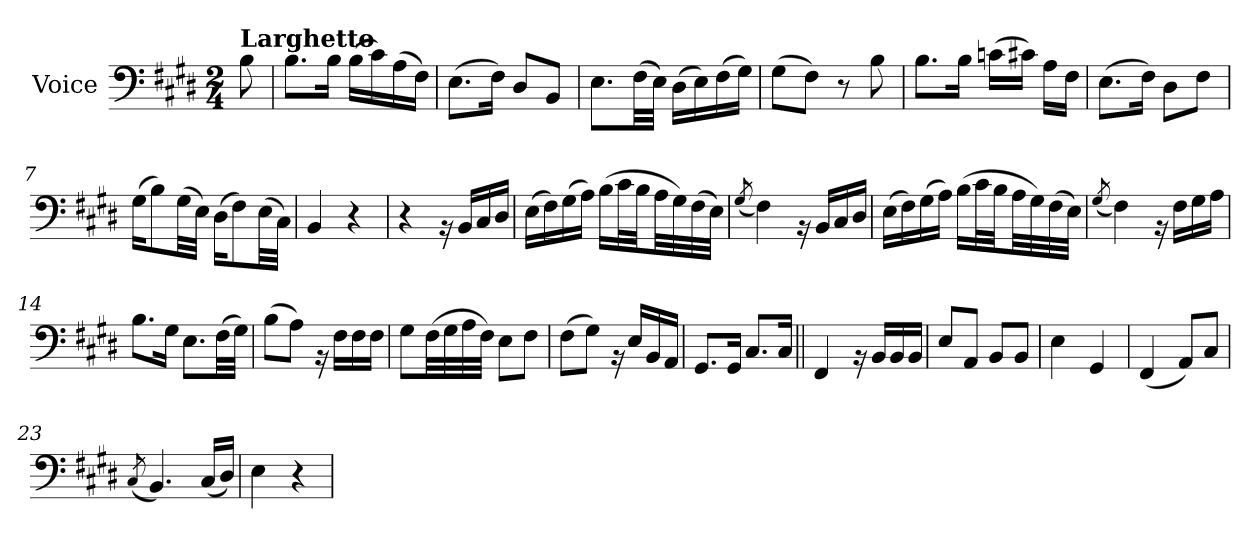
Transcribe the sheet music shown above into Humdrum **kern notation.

**kern
*part1
*staff1
*I"Voice
*clefF4
*k[f#c#g#d#]
*E:
*M2/4
=
!LO:TX:a:B:t=Larghetto
8B\
=1
8.B\L
16B\Jk
(>16B\LL
16c#\)
(>16A\
16F#\JJ)
=2
(>8.E\L
16F#\Jk)
8D#/L
8BB/J
=3
8.E\L
(>32F#\LL
32E\JJJ)
(>16D#\LL
16E\)
(>16F#\
16G#\JJ)
=4
(>8G#\L
8F#\J)
8r
8B\
!!LO:LB:g=z
=5
8.B\L
16B\Jk
(>16cni\LL
16c#\JJ)
16A\LL
16F#\JJ
=6
(>8.E\L
16F#\Jk)
8D#\L
8F#\J
=7
(>16G#\KL
8B\)
(>32G#\LL
32E\JJJ)
(>16D#\KL
8F#\)
(>32E\LL
32C#\JJJ)
=8
4BB/
4r
=9
4r
16rBB
16BB/LL
16C#/
16D#/JJ
!!LO:LB:g=z
=10
(>16E\LL
16F#\)
(>16G#\
16A\JJ)
(>16B\LL
32c#\L
32B\JJ
32A\LL
32G#\)
(>32F#\
32E\JJJ)
=11
(<8qG#/
4F#\)
16rBB
16BB/LL
16C#/
16D#/JJ
=12
(>16E\LL
16F#\)
(>16G#\
16A\JJ)
(>16B\LL
32c#\L
32B\JJ
32A\LL
32G#\)
(>32F#\
32E\JJJ)
=13
(<8qG#/
4F#\)
16rBB
16F#\LL
16G#\
16A\JJ
!!LO:LB:g=z
=14
8.B\L
16G#\Jk
8.E\L
(>32F#\LL
32G#\JJJ)
=15
(>8B\L
8A\J)
16rBB
16F#\LL
16F#\
16F#\JJ
=16
8G#\L
(>32F#\LL
32G#\
32A\
32F#\JJJ)
8E\L
8F#\J
=17
(>8F#\L
8G#\J)
16rBB
16E/LL
16BB/
16AA/JJ
=18
8.GG#/L
16GG#/Jk
8.C#/L
16C#/Jk
!!LO:LB:g=z
=19||
4FF#/
16rBB
16BB/LL
16BB/
16BB/JJ
=20
8E/L
8AA/J
8BB/L
8BB/J
=21
4E\
4GG#/
=22
(<4FF#/
8AA/L)
8C#/J
=23
(<8qC#/
4.BB/)
(<16C#/LL
16D#/JJ)
=24
4E\
4r
=
*-
